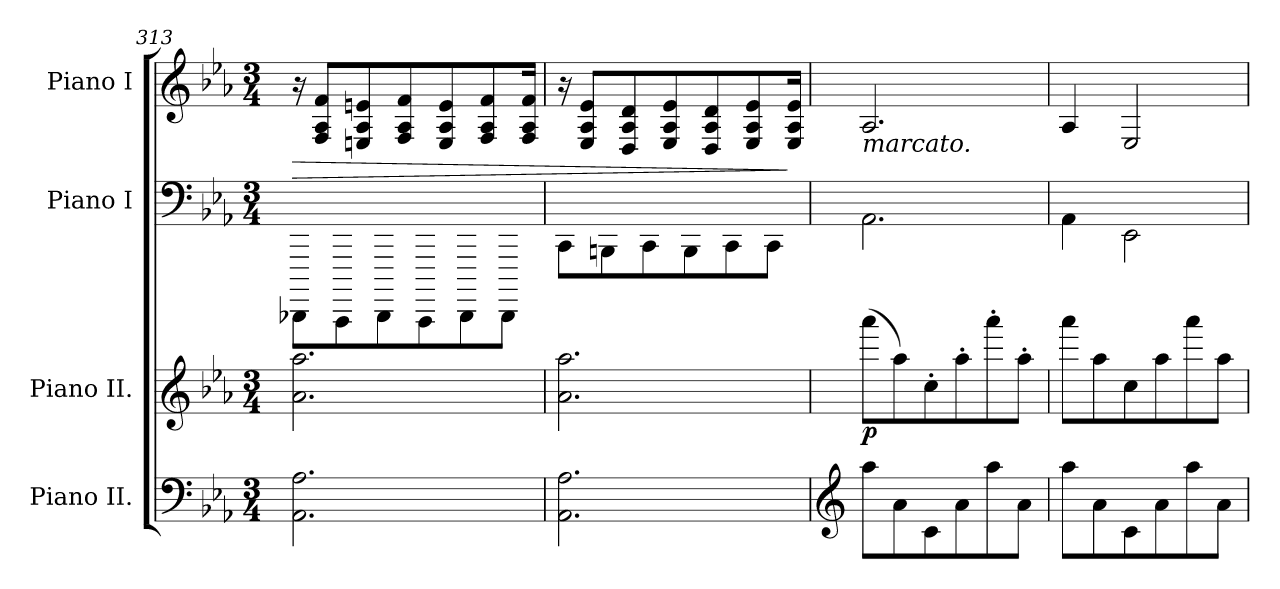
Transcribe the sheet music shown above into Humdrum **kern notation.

**kern	**kern	**dynam	**kern	**kern	**dynam
*part4	*part3	*part3	*part2	*part1	*part1
*staff4	*staff3	*staff3	*staff2	*staff1	*staff1
*I"Piano II.	*I"Piano II.	*	*I"Piano I	*I"Piano I	*
*clefF4	*clefG2	*	*clefF4	*clefG2	*
*k[b-e-a-]	*k[b-e-a-]	*	*k[b-e-a-]	*k[b-e-a-]	*
*M3/4	*M3/4	*	*M3/4	*M3/4	*
=313	=313	=313	=313	=313	=313
!	!	!	!	!	!LO:HP:b
2.AA-\ 2.A-\	2.a-\ 2.aa-\	.	8DDDD-X\L	16r	>
.	.	.	.	8F/ 8A-/ 8f/L	.
.	.	.	8CCCC\	.	.
.	.	.	.	8En/ 8A-/ 8en/	.
.	.	.	8DDDD-\	.	.
.	.	.	.	8F/ 8A-/ 8f/	.
.	.	.	8CCCC\	.	.
.	.	.	.	8E/ 8A-/ 8e/	.
.	.	.	8DDDD-\	.	.
.	.	.	.	8F/ 8A-/ 8f/	.
.	.	.	8DDDD-\J	.	.
.	.	.	.	16F/ 16A-/ 16f/Jk	.
=314	=314	=314	=314	=314	=314
2.AA-\ 2.A-\	2.a-\ 2.aa-\	.	8CC\L	16r	.
.	.	.	.	8E-/ 8A-/ 8e-/L	.
.	.	.	8BBBn\	.	.
.	.	.	.	8D/ 8A-/ 8d/	.
.	.	.	8CC\	.	.
.	.	.	.	8E-/ 8A-/ 8e-/	.
.	.	.	8BBB\	.	.
.	.	.	.	8D/ 8A-/ 8d/	.
.	.	.	8CC\	.	.
.	.	.	.	8E-/ 8A-/ 8e-/	.
.	.	.	8CC\J	.	.
.	.	.	.	16E-/ 16A-/ 16e-/Jk	]
=315	=315	=315	=315	=315	=315
*clefG2	*	*	*	*	*
!	!	!	!	!LO:TX:b:i:t=marcato.	!
8aa-\L	(8aaa-\L	p	2.AA-\	2.A-/	.
8a-\	8aa-\)	.	.	.	.
8c\	8cc'\	.	.	.	.
8a-\	8aa-'\	.	.	.	.
8aa-\	8aaa-'\	.	.	.	.
8a-\J	8aa-'\J	.	.	.	.
=316	=316	=316	=316	=316	=316
8aa-\L	8aaa-\L	.	4AA-\	4A-/	.
8a-\	8aa-\	.	.	.	.
8c\	8cc\	.	2EE-\	2E-/	.
8a-\	8aa-\	.	.	.	.
8aa-\	8aaa-\	.	.	.	.
8a-\J	8aa-\J	.	.	.	.
=	=	=	=	=	=
*-	*-	*-	*-	*-	*-
